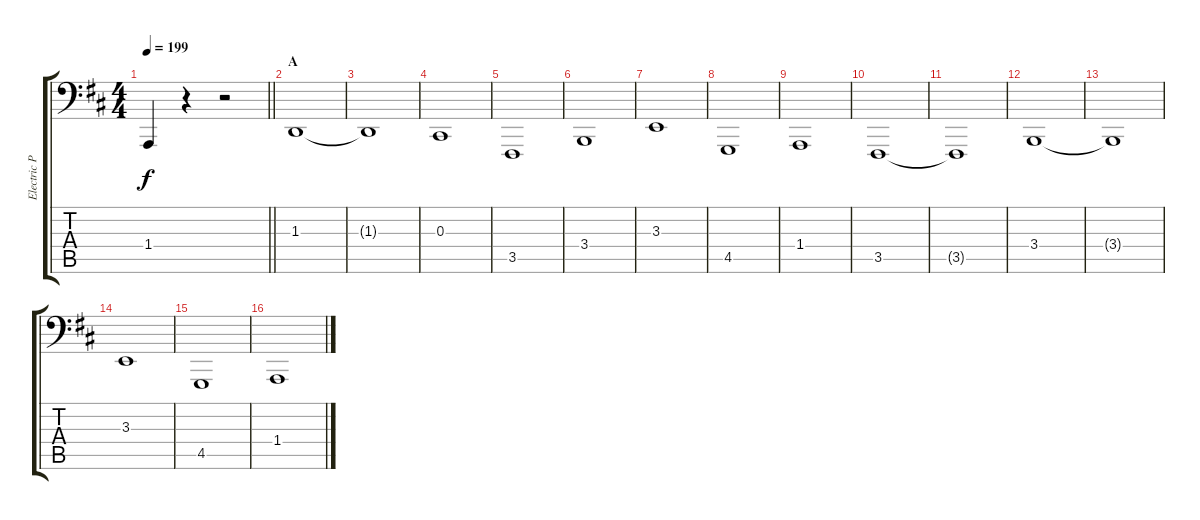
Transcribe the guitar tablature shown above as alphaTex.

\track ("Electric Piano" "Electric P") {instrument electricgrandpiano}
\staff {score tabs}
\tuning (B2 Gb2 Db2 Ab1 Eb1 Bb0) {hide}
\ts (4 4)
\tempo 199
\clef f4
\barLineRight lightlight
\ks d
1.4.4{dy f} r.4 r.2 |
\section ("" "A")
1.3.1 |
1.3{t}.1 |
0.3.1 |
3.5.1 |
3.4.1 |
3.3.1 |
4.5.1 |
1.4.1 |
3.5.1 |
3.5{t}.1 |
3.4.1 |
3.4{t}.1 |
3.3.1 |
4.5.1 |
1.4.1
